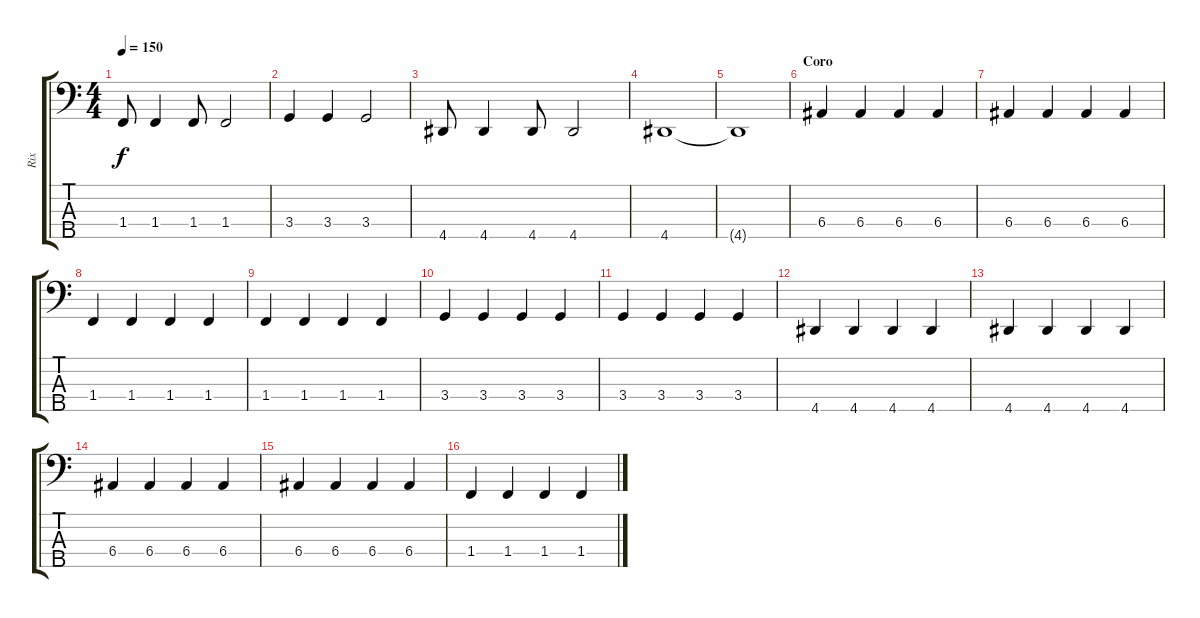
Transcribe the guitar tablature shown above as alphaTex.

\track ("Rix" "Rix") {instrument electricbasspick}
\staff {score tabs}
\tuning (G2 D2 A1 E1 B0) {hide}
\ts (4 4)
\tempo 150
\clef f4
\ks c
1.4.8{dy f} 1.4.4 1.4.8 1.4.2 |
3.4.4 3.4.4 3.4.2 |
4.5.8 4.5.4 4.5.8 4.5.2 |
4.5.1 |
4.5{t}.1 |
\section ("" "Coro")
6.4.4 6.4.4 6.4.4 6.4.4 |
6.4.4 6.4.4 6.4.4 6.4.4 |
1.4.4 1.4.4 1.4.4 1.4.4 |
1.4.4 1.4.4 1.4.4 1.4.4 |
3.4.4 3.4.4 3.4.4 3.4.4 |
3.4.4 3.4.4 3.4.4 3.4.4 |
4.5.4 4.5.4 4.5.4 4.5.4 |
4.5.4 4.5.4 4.5.4 4.5.4 |
6.4.4 6.4.4 6.4.4 6.4.4 |
6.4.4 6.4.4 6.4.4 6.4.4 |
1.4.4 1.4.4 1.4.4 1.4.4
